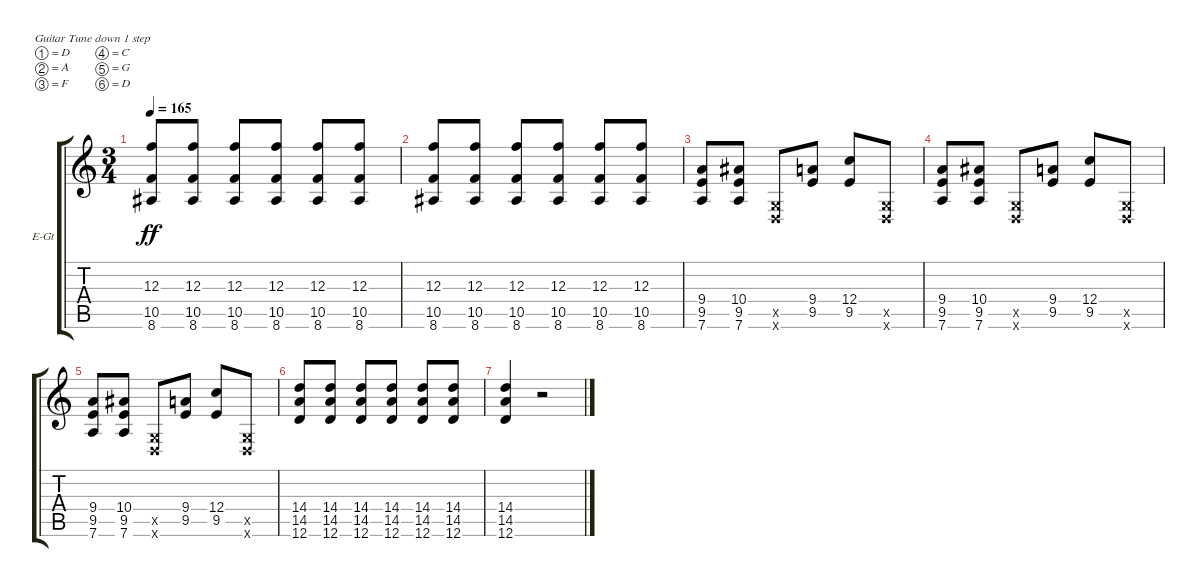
\bracketExtendMode groupsimilarinstruments
\firstSystemTrackNameOrientation horizontal
\otherSystemsTrackNameOrientation horizontal
\track ("Electric Guitar 2" "E-Gt") {instrument distortionguitar}
\staff {score tabs}
\tuning (D4 A3 F3 C3 G2 D2)
\ts (3 4)
\tempo 165
\clef g2
\ks c
(8.6 10.5 12.3).8{dy ff} (8.6 10.5 12.3).8 (8.6 10.5 12.3).8 (8.6 10.5 12.3).8 (8.6 10.5 12.3).8 (8.6 10.5 12.3).8 |
(8.6 10.5 12.3).8 (8.6 10.5 12.3).8 (8.6 10.5 12.3).8 (8.6 10.5 12.3).8 (8.6 10.5 12.3).8 (8.6 10.5 12.3).8 |
(9.5 7.6 9.4).8 (7.6 9.5 10.4).8 (0.6{x} 0.5{x}).8 (9.5 9.4).8 (9.5 12.4).8 (0.5{x} 0.6{x}).8 |
(9.5 7.6 9.4).8 (7.6 9.5 10.4).8 (0.6{x} 0.5{x}).8 (9.5 9.4).8 (9.5 12.4).8 (0.5{x} 0.6{x}).8 |
(9.5 7.6 9.4).8 (7.6 9.5 10.4).8 (0.6{x} 0.5{x}).8 (9.5 9.4).8 (9.5 12.4).8 (0.5{x} 0.6{x}).8 |
(12.6 14.5 14.4).8 (12.6 14.5 14.4).8 (12.6 14.5 14.4).8 (12.6 14.5 14.4).8 (12.6 14.5 14.4).8 (12.6 14.5 14.4).8 |
(12.6 14.5 14.4).4 r.2
